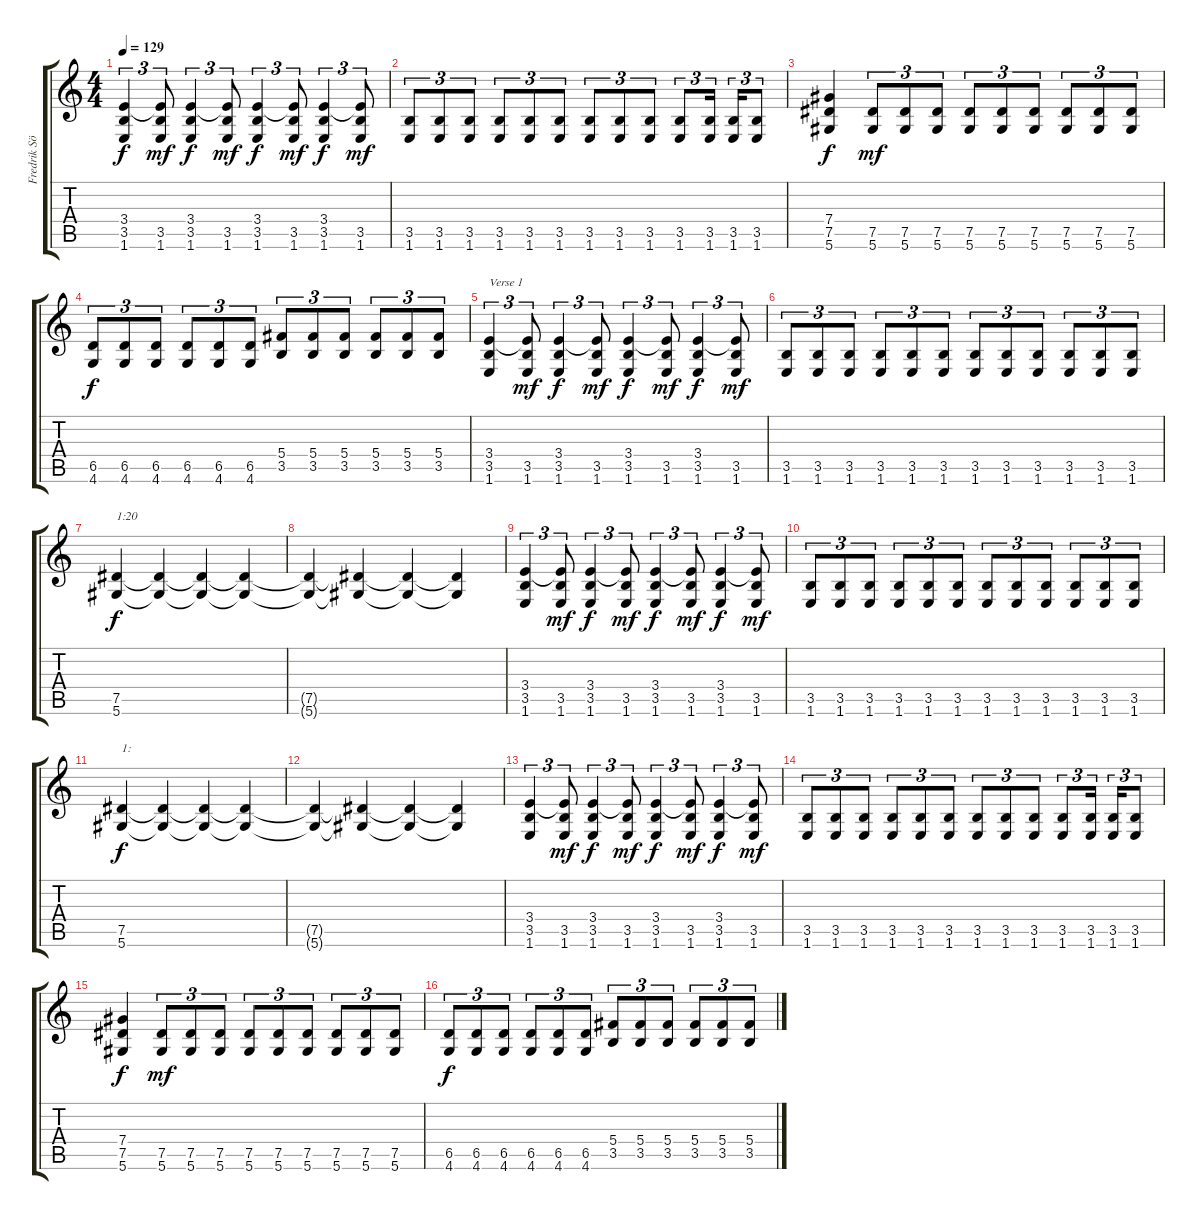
\track ("Fredrik Söderberg (D# Tuning)" "Fredrik Sö") {instrument overdrivenguitar}
\staff {score tabs}
\tuning (Eb4 Bb3 Gb3 Db3 Ab2 Eb2) {hide}
\ts (4 4)
\tempo 129
\clef g2
\ks c
(3.4 3.5 1.6).4{tu (3 2) dy f} (3.4{t} 3.5 1.6).8{tu (3 2) dy mf} (3.4 3.5 1.6).4{tu (3 2) dy f} (3.4{t} 3.5 1.6).8{tu (3 2) dy mf} (3.4 3.5 1.6).4{tu (3 2) dy f} (3.4{t} 3.5 1.6).8{tu (3 2) dy mf} (3.4 3.5 1.6).4{tu (3 2) dy f} (3.4{t} 3.5 1.6).8{tu (3 2) dy mf} |
(3.5 1.6).8{tu (3 2)} (3.5 1.6).8{tu (3 2)} (3.5 1.6).8{tu (3 2)} (3.5 1.6).8{tu (3 2)} (3.5 1.6).8{tu (3 2)} (3.5 1.6).8{tu (3 2)} (3.5 1.6).8{tu (3 2)} (3.5 1.6).8{tu (3 2)} (3.5 1.6).8{tu (3 2)} (3.5 1.6).8{tu (3 2)} (3.5 1.6).16{tu (3 2)} (3.5 1.6).16{tu (3 2)} (3.5 1.6).8{tu (3 2)} |
(7.4 7.5 5.6).4{dy f} (7.5 5.6).8{tu (3 2) dy mf} (7.5 5.6).8{tu (3 2)} (7.5 5.6).8{tu (3 2)} (7.5 5.6).8{tu (3 2)} (7.5 5.6).8{tu (3 2)} (7.5 5.6).8{tu (3 2)} (7.5 5.6).8{tu (3 2)} (7.5 5.6).8{tu (3 2)} (7.5 5.6).8{tu (3 2)} |
(6.5 4.6).8{tu (3 2) dy f} (6.5 4.6).8{tu (3 2)} (6.5 4.6).8{tu (3 2)} (6.5 4.6).8{tu (3 2)} (6.5 4.6).8{tu (3 2)} (6.5 4.6).8{tu (3 2)} (5.4 3.5).8{tu (3 2)} (5.4 3.5).8{tu (3 2)} (5.4 3.5).8{tu (3 2)} (5.4 3.5).8{tu (3 2)} (5.4 3.5).8{tu (3 2)} (5.4 3.5).8{tu (3 2)} |
(3.4 3.5 1.6).4{tu (3 2) txt "Verse 1"} (3.4{t} 3.5 1.6).8{tu (3 2) dy mf} (3.4 3.5 1.6).4{tu (3 2) dy f} (3.4{t} 3.5 1.6).8{tu (3 2) dy mf} (3.4 3.5 1.6).4{tu (3 2) dy f} (3.4{t} 3.5 1.6).8{tu (3 2) dy mf} (3.4 3.5 1.6).4{tu (3 2) dy f} (3.4{t} 3.5 1.6).8{tu (3 2) dy mf} |
(3.5 1.6).8{tu (3 2)} (3.5 1.6).8{tu (3 2)} (3.5 1.6).8{tu (3 2)} (3.5 1.6).8{tu (3 2)} (3.5 1.6).8{tu (3 2)} (3.5 1.6).8{tu (3 2)} (3.5 1.6).8{tu (3 2)} (3.5 1.6).8{tu (3 2)} (3.5 1.6).8{tu (3 2)} (3.5 1.6).8{tu (3 2)} (3.5 1.6).8{tu (3 2)} (3.5 1.6).8{tu (3 2)} |
(7.5 5.6).4{txt "1:20" dy f} (7.5{t} 5.6{t}).4 (7.5{t} 5.6{t}).4 (7.5{t} 5.6{t}).4 |
(7.5{t} 5.6{t}).4 (7.5{t} 5.6{t}).4 (7.5{t} 5.6{t}).4 (7.5{t} 5.6{t}).4 |
(3.4 3.5 1.6).4{tu (3 2)} (3.4{t} 3.5 1.6).8{tu (3 2) dy mf} (3.4 3.5 1.6).4{tu (3 2) dy f} (3.4{t} 3.5 1.6).8{tu (3 2) dy mf} (3.4 3.5 1.6).4{tu (3 2) dy f} (3.4{t} 3.5 1.6).8{tu (3 2) dy mf} (3.4 3.5 1.6).4{tu (3 2) dy f} (3.4{t} 3.5 1.6).8{tu (3 2) dy mf} |
(3.5 1.6).8{tu (3 2)} (3.5 1.6).8{tu (3 2)} (3.5 1.6).8{tu (3 2)} (3.5 1.6).8{tu (3 2)} (3.5 1.6).8{tu (3 2)} (3.5 1.6).8{tu (3 2)} (3.5 1.6).8{tu (3 2)} (3.5 1.6).8{tu (3 2)} (3.5 1.6).8{tu (3 2)} (3.5 1.6).8{tu (3 2)} (3.5 1.6).8{tu (3 2)} (3.5 1.6).8{tu (3 2)} |
(7.5 5.6).4{txt "1:" dy f} (7.5{t} 5.6{t}).4 (7.5{t} 5.6{t}).4 (7.5{t} 5.6{t}).4 |
(7.5{t} 5.6{t}).4 (7.5{t} 5.6{t}).4 (7.5{t} 5.6{t}).4 (7.5{t} 5.6{t}).4 |
(3.4 3.5 1.6).4{tu (3 2)} (3.4{t} 3.5 1.6).8{tu (3 2) dy mf} (3.4 3.5 1.6).4{tu (3 2) dy f} (3.4{t} 3.5 1.6).8{tu (3 2) dy mf} (3.4 3.5 1.6).4{tu (3 2) dy f} (3.4{t} 3.5 1.6).8{tu (3 2) dy mf} (3.4 3.5 1.6).4{tu (3 2) dy f} (3.4{t} 3.5 1.6).8{tu (3 2) dy mf} |
(3.5 1.6).8{tu (3 2)} (3.5 1.6).8{tu (3 2)} (3.5 1.6).8{tu (3 2)} (3.5 1.6).8{tu (3 2)} (3.5 1.6).8{tu (3 2)} (3.5 1.6).8{tu (3 2)} (3.5 1.6).8{tu (3 2)} (3.5 1.6).8{tu (3 2)} (3.5 1.6).8{tu (3 2)} (3.5 1.6).8{tu (3 2)} (3.5 1.6).16{tu (3 2)} (3.5 1.6).16{tu (3 2)} (3.5 1.6).8{tu (3 2)} |
(7.4 7.5 5.6).4{dy f} (7.5 5.6).8{tu (3 2) dy mf} (7.5 5.6).8{tu (3 2)} (7.5 5.6).8{tu (3 2)} (7.5 5.6).8{tu (3 2)} (7.5 5.6).8{tu (3 2)} (7.5 5.6).8{tu (3 2)} (7.5 5.6).8{tu (3 2)} (7.5 5.6).8{tu (3 2)} (7.5 5.6).8{tu (3 2)} |
(6.5 4.6).8{tu (3 2) dy f} (6.5 4.6).8{tu (3 2)} (6.5 4.6).8{tu (3 2)} (6.5 4.6).8{tu (3 2)} (6.5 4.6).8{tu (3 2)} (6.5 4.6).8{tu (3 2)} (5.4 3.5).8{tu (3 2)} (5.4 3.5).8{tu (3 2)} (5.4 3.5).8{tu (3 2)} (5.4 3.5).8{tu (3 2)} (5.4 3.5).8{tu (3 2)} (5.4 3.5).8{tu (3 2)}
